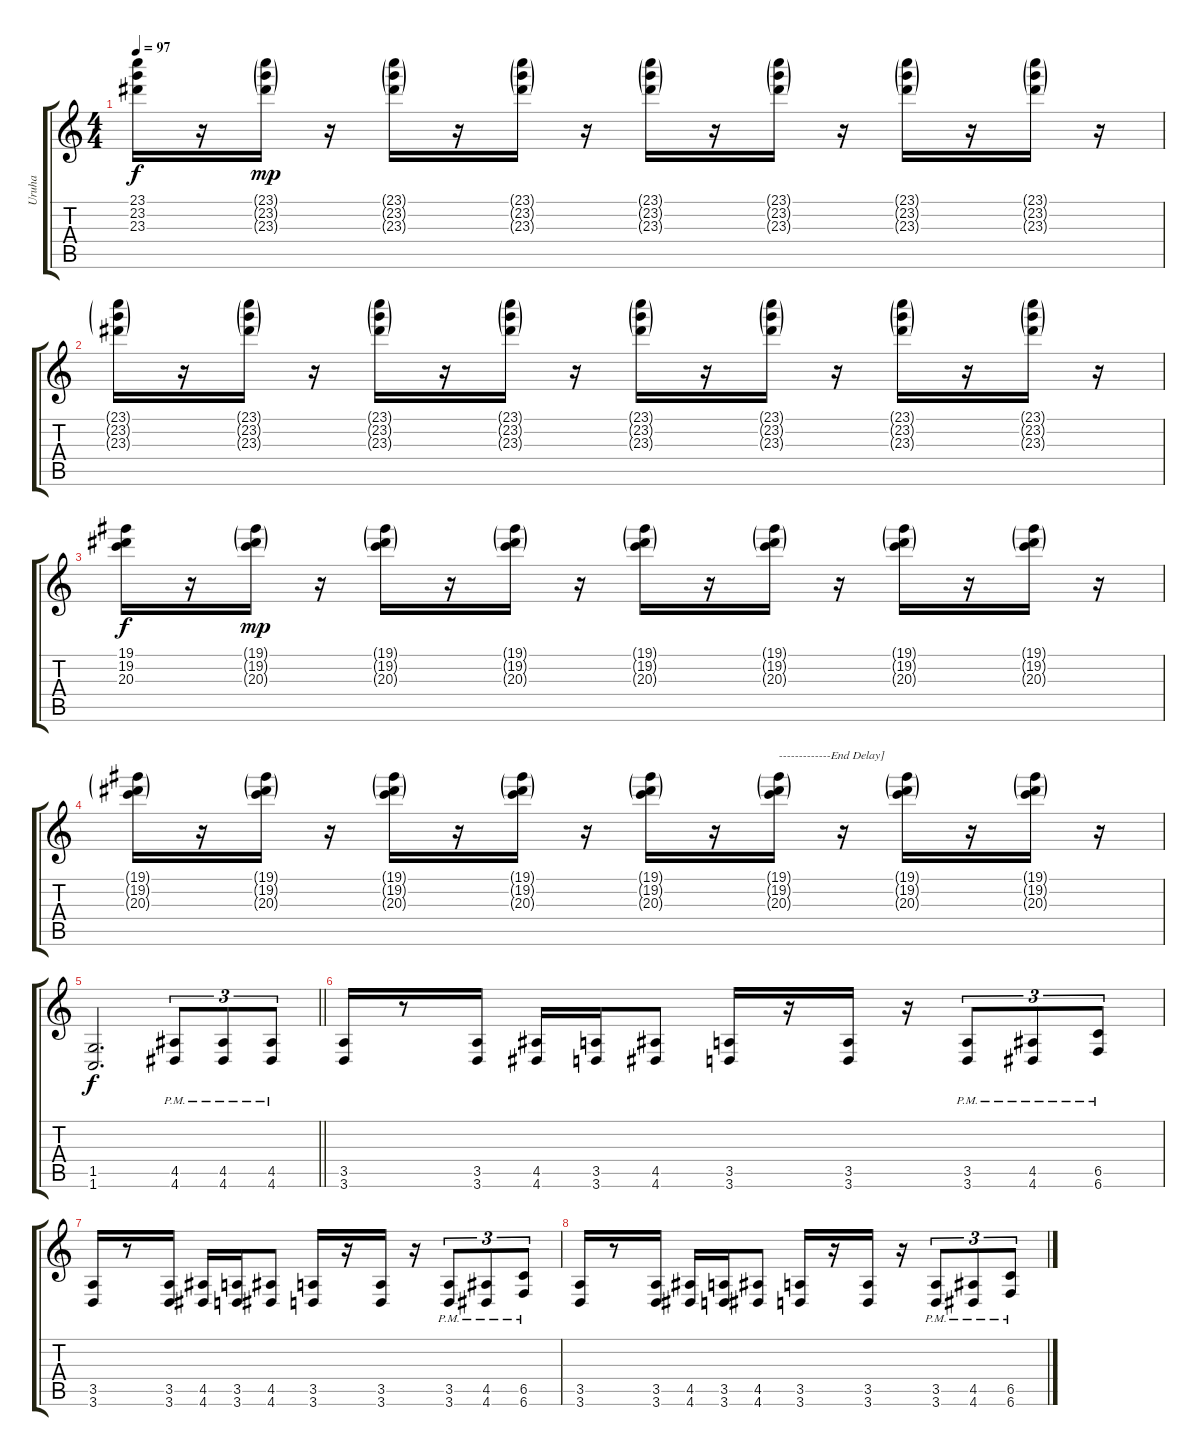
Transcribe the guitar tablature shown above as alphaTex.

\track ("Uruha" "Uruha") {instrument distortionguitar}
\staff {score tabs}
\tuning (Db4 Ab3 E3 B2 Gb2 B1) {hide}
\ts (4 4)
\tempo 97
\clef g2
\ks c
(23.1 23.2 23.3).16{dy f} r.16 (23.1{g} 23.2{g} 23.3{g}).16{dy mp} r.16 (23.1{g} 23.2{g} 23.3{g}).16 r.16 (23.1{g} 23.2{g} 23.3{g}).16 r.16 (23.1{g} 23.2{g} 23.3{g}).16 r.16 (23.1{g} 23.2{g} 23.3{g}).16 r.16 (23.1{g} 23.2{g} 23.3{g}).16 r.16 (23.1{g} 23.2{g} 23.3{g}).16 r.16 |
(23.1{g} 23.2{g} 23.3{g}).16 r.16 (23.1{g} 23.2{g} 23.3{g}).16 r.16 (23.1{g} 23.2{g} 23.3{g}).16 r.16 (23.1{g} 23.2{g} 23.3{g}).16 r.16 (23.1{g} 23.2{g} 23.3{g}).16 r.16 (23.1{g} 23.2{g} 23.3{g}).16 r.16 (23.1{g} 23.2{g} 23.3{g}).16 r.16 (23.1{g} 23.2{g} 23.3{g}).16 r.16 |
(19.1 19.2 20.3).16{dy f} r.16 (19.1{g} 19.2{g} 20.3{g}).16{dy mp} r.16 (19.1{g} 19.2{g} 20.3{g}).16 r.16 (19.1{g} 19.2{g} 20.3{g}).16 r.16 (19.1{g} 19.2{g} 20.3{g}).16 r.16 (19.1{g} 19.2{g} 20.3{g}).16 r.16 (19.1{g} 19.2{g} 20.3{g}).16 r.16 (19.1{g} 19.2{g} 20.3{g}).16 r.16 |
(19.1{g} 19.2{g} 20.3{g}).16 r.16 (19.1{g} 19.2{g} 20.3{g}).16 r.16 (19.1{g} 19.2{g} 20.3{g}).16 r.16 (19.1{g} 19.2{g} 20.3{g}).16 r.16 (19.1{g} 19.2{g} 20.3{g}).16 r.16 (19.1{g} 19.2{g} 20.3{g}).16{txt "-------------End Delay]"} r.16 (19.1{g} 19.2{g} 20.3{g}).16 r.16 (19.1{g} 19.2{g} 20.3{g}).16 r.16 |
\barLineRight lightlight
(1.5 1.6).2{d dy f volume 14} (4.5{pm} 4.6{pm}).8{tu (3 2)} (4.5{pm} 4.6{pm}).8{tu (3 2)} (4.5{pm} 4.6{pm}).8{tu (3 2)} |
(3.5 3.6).16 r.8 (3.5 3.6).16 (4.5 4.6).16 (3.5 3.6).16 (4.5 4.6).8 (3.5 3.6).16 r.16 (3.5 3.6).16 r.16 (3.5{pm} 3.6{pm}).8{tu (3 2)} (4.5{pm} 4.6{pm}).8{tu (3 2)} (6.5{pm} 6.6{pm}).8{tu (3 2)} |
(3.5 3.6).16 r.8 (3.5 3.6).16 (4.5 4.6).16 (3.5 3.6).16 (4.5 4.6).8 (3.5 3.6).16 r.16 (3.5 3.6).16 r.16 (3.5{pm} 3.6{pm}).8{tu (3 2)} (4.5{pm} 4.6{pm}).8{tu (3 2)} (6.5{pm} 6.6{pm}).8{tu (3 2)} |
(3.5 3.6).16 r.8 (3.5 3.6).16 (4.5 4.6).16 (3.5 3.6).16 (4.5 4.6).8 (3.5 3.6).16 r.16 (3.5 3.6).16 r.16 (3.5{pm} 3.6{pm}).8{tu (3 2)} (4.5{pm} 4.6{pm}).8{tu (3 2)} (6.5{pm} 6.6{pm}).8{tu (3 2)}
